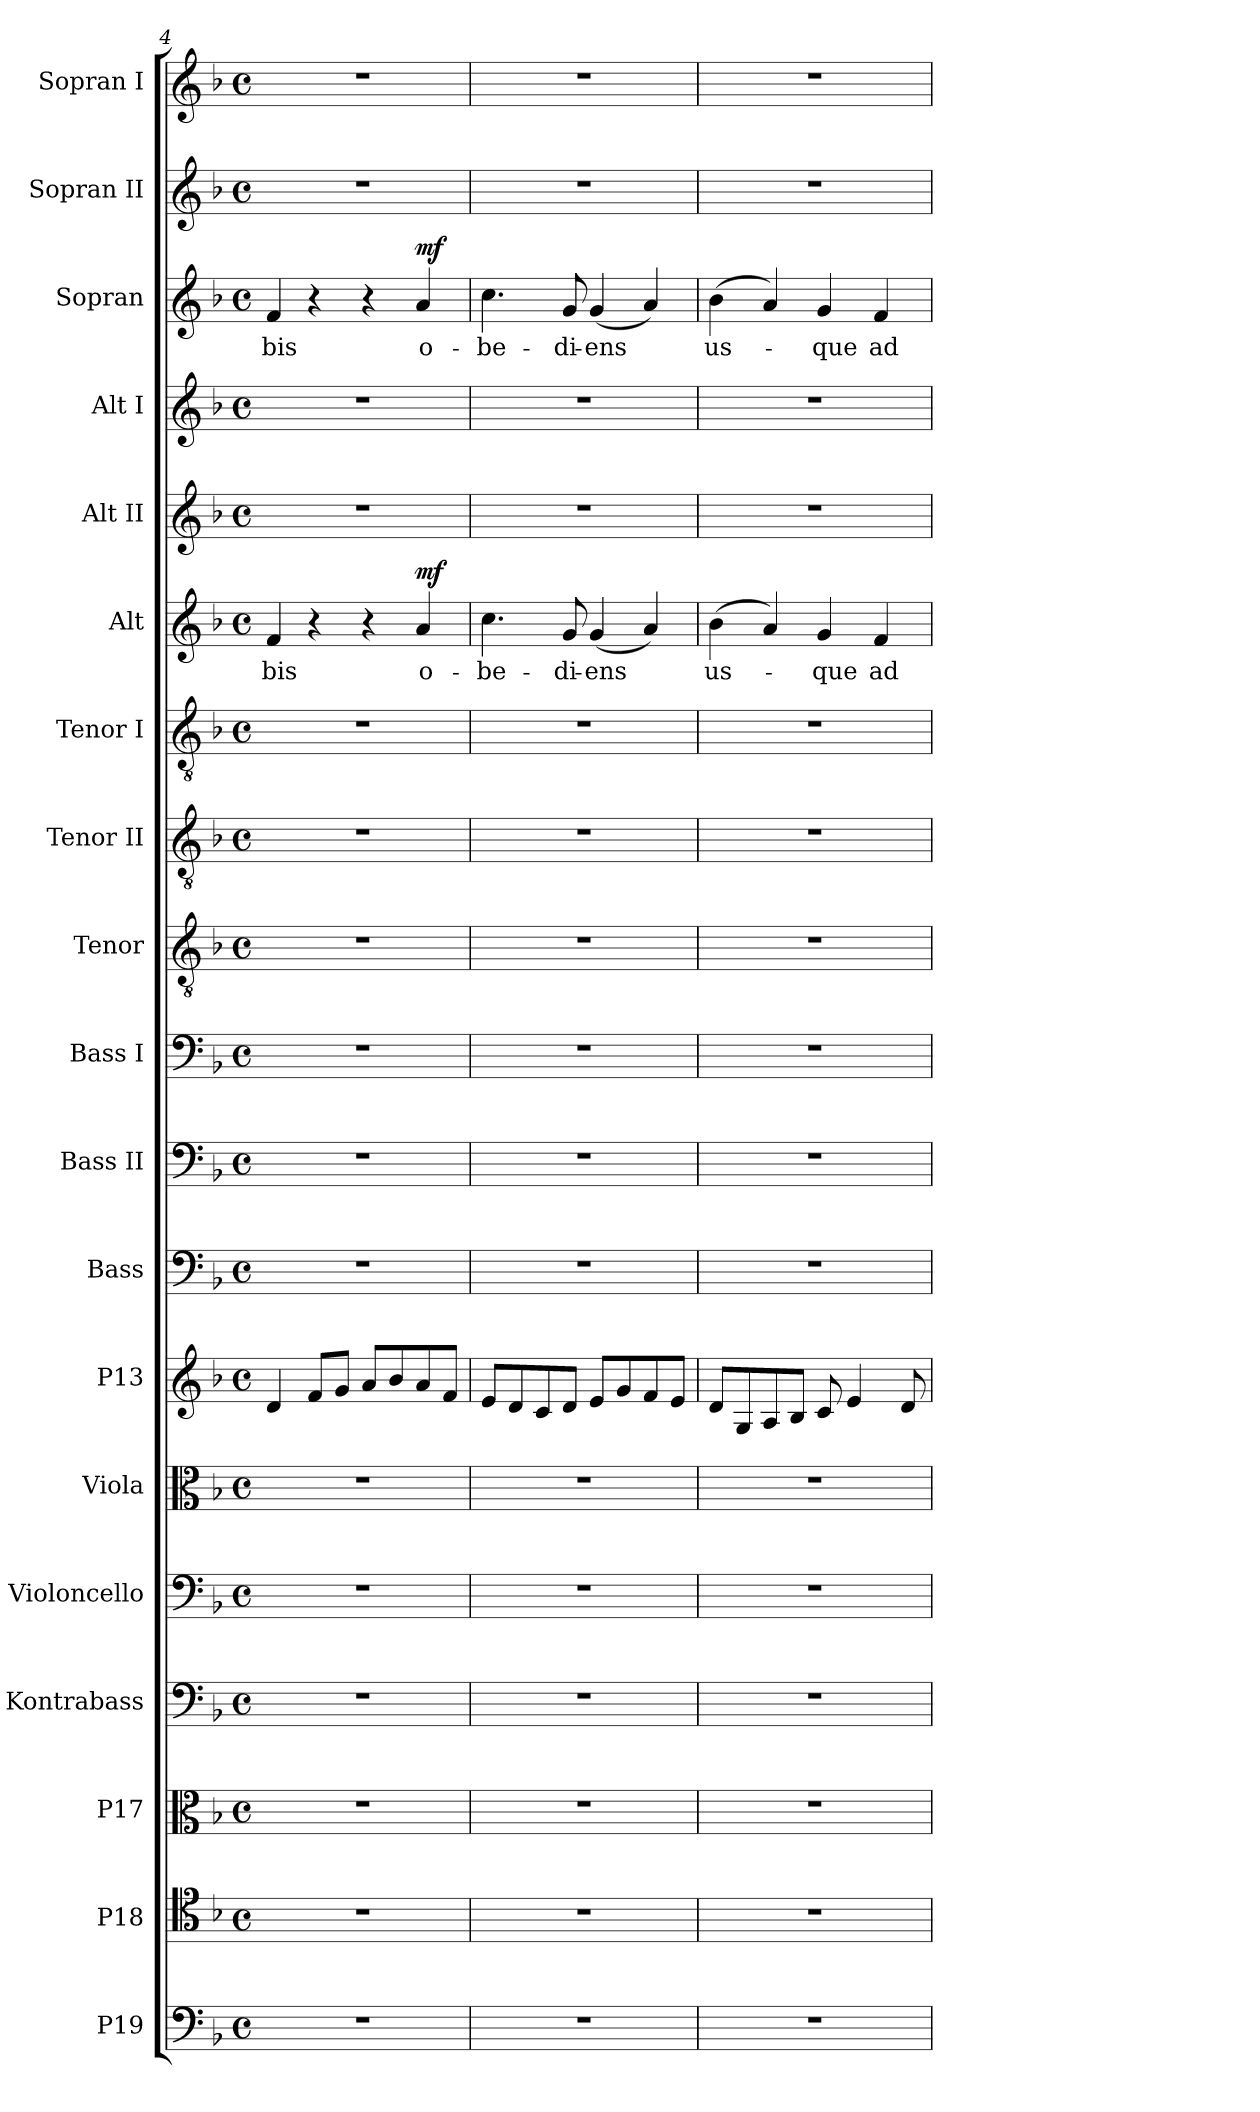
**kern	**kern	**kern	**kern	**kern	**kern	**kern	**kern	**kern	**kern	**kern	**kern	**kern	**kern	**text	**dynam	**kern	**kern	**kern	**text	**dynam	**kern	**kern
*part19	*part18	*part17	*part16	*part15	*part14	*part13	*part12	*part11	*part10	*part9	*part8	*part7	*part6	*part6	*part6	*part5	*part4	*part3	*part3	*part3	*part2	*part1
*staff19	*staff18	*staff17	*staff16	*staff15	*staff14	*staff13	*staff12	*staff11	*staff10	*staff9	*staff8	*staff7	*staff6	*staff6	*staff6	*staff5	*staff4	*staff3	*staff3	*staff3	*staff2	*staff1
*I"P19	*I"P18	*I"P17	*I"Kontrabass	*I"Violoncello	*I"Viola	*I"P13	*I"Bass	*I"Bass II	*I"Bass I	*I"Tenor	*I"Tenor II	*I"Tenor I	*I"Alt	*	*	*I"Alt II	*I"Alt I	*I"Sopran	*	*	*I"Sopran II	*I"Sopran I
*	*	*	*I'Kb.	*I'Vc.	*I'Vla.	*	*I'B.	*I'B.	*I'B.	*I'T.	*I'T.	*I'T.	*I'A.	*	*	*I'A.	*I'A.	*I'S.	*	*	*I'S.	*I'S.
*clefF4	*clefC4	*clefC3	*clefF4	*clefF4	*clefC3	*clefG2	*clefF4	*clefF4	*clefF4	*clefGv2	*clefGv2	*clefGv2	*clefG2	*	*	*clefG2	*clefG2	*clefG2	*	*	*clefG2	*clefG2
*	*	*	*ITrd7c12	*	*	*	*	*	*	*ITrd7c12	*ITrd7c12	*ITrd7c12	*	*	*	*	*	*	*	*	*	*
*k[b-]	*k[b-]	*k[b-]	*k[b-]	*k[b-]	*k[b-]	*k[b-]	*k[b-]	*k[b-]	*k[b-]	*k[b-]	*k[b-]	*k[b-]	*k[b-]	*	*	*k[b-]	*k[b-]	*k[b-]	*	*	*k[b-]	*k[b-]
*F:	*F:	*F:	*F:	*F:	*F:	*F:	*F:	*F:	*F:	*F:	*F:	*F:	*F:	*	*	*F:	*F:	*F:	*	*	*F:	*F:
*M4/4	*M4/4	*M4/4	*M4/4	*M4/4	*M4/4	*M4/4	*M4/4	*M4/4	*M4/4	*M4/4	*M4/4	*M4/4	*M4/4	*	*	*M4/4	*M4/4	*M4/4	*	*	*M4/4	*M4/4
*met(c)	*met(c)	*met(c)	*met(c)	*met(c)	*met(c)	*met(c)	*met(c)	*met(c)	*met(c)	*met(c)	*met(c)	*met(c)	*met(c)	*	*	*met(c)	*met(c)	*met(c)	*	*	*met(c)	*met(c)
=4	=4	=4	=4	=4	=4	=4	=4	=4	=4	=4	=4	=4	=4	=4	=4	=4	=4	=4	=4	=4	=4	=4
!	!	!	!	!	!	!	!	!	!	!	!	!	!	!LO:LY:b:color=#000000	!	!	!	!	!	!	!	!
!	!	!	!	!	!	!	!	!	!	!	!	!	!	!	!	!	!	!	!LO:LY:b:color=#000000	!	!	!
1r	1r	1r	1r	1r	1r	4di/	1r	1r	1r	1r	1r	1r	4fi/	-bis	.	1r	1r	4fi/	-bis	.	1r	1r
.	.	.	.	.	.	8fi/L	.	.	.	.	.	.	4r	.	.	.	.	4r	.	.	.	.
.	.	.	.	.	.	8gi/J	.	.	.	.	.	.	.	.	.	.	.	.	.	.	.	.
.	.	.	.	.	.	8ai/L	.	.	.	.	.	.	4r	.	.	.	.	4r	.	.	.	.
.	.	.	.	.	.	8b-i/	.	.	.	.	.	.	.	.	.	.	.	.	.	.	.	.
!	!	!	!	!	!	!	!	!	!	!	!	!	!	!LO:LY:b:color=#000000	!	!	!	!	!	!	!	!
!	!	!	!	!	!	!	!	!	!	!	!	!	!	!	!	!	!	!	!LO:LY:b:color=#000000	!	!	!
.	.	.	.	.	.	8ai/	.	.	.	.	.	.	4ai/	o-	mf	.	.	4ai/	o-	mf	.	.
.	.	.	.	.	.	8fi/J	.	.	.	.	.	.	.	.	.	.	.	.	.	.	.	.
!!LO:LB:g=z
=5	=5	=5	=5	=5	=5	=5	=5	=5	=5	=5	=5	=5	=5	=5	=5	=5	=5	=5	=5	=5	=5	=5
!	!	!	!	!	!	!	!	!	!	!	!	!	!	!LO:LY:b:color=#000000	!	!	!	!	!	!	!	!
!	!	!	!	!	!	!	!	!	!	!	!	!	!	!	!	!	!	!	!LO:LY:b:color=#000000	!	!	!
1r	1r	1r	1r	1r	1r	8ei/L	1r	1r	1r	1r	1r	1r	4.cci\	-be-	.	1r	1r	4.cci\	-be-	.	1r	1r
.	.	.	.	.	.	8di/	.	.	.	.	.	.	.	.	.	.	.	.	.	.	.	.
.	.	.	.	.	.	8ci/	.	.	.	.	.	.	.	.	.	.	.	.	.	.	.	.
!	!	!	!	!	!	!	!	!	!	!	!	!	!	!LO:LY:b:color=#000000	!	!	!	!	!	!	!	!
!	!	!	!	!	!	!	!	!	!	!	!	!	!	!	!	!	!	!	!LO:LY:b:color=#000000	!	!	!
.	.	.	.	.	.	8di/J	.	.	.	.	.	.	8gi/	-di-	.	.	.	8gi/	-di-	.	.	.
!	!	!	!	!	!	!	!	!	!	!	!	!	!	!LO:LY:b:color=#000000	!	!	!	!	!	!	!	!
!	!	!	!	!	!	!	!	!	!	!	!	!	!	!	!	!	!	!	!LO:LY:b:color=#000000	!	!	!
.	.	.	.	.	.	8ei/L	.	.	.	.	.	.	(4gi/	-ens	.	.	.	(4gi/	-ens	.	.	.
.	.	.	.	.	.	8gi/	.	.	.	.	.	.	.	.	.	.	.	.	.	.	.	.
.	.	.	.	.	.	8fi/	.	.	.	.	.	.	4ai/)	.	.	.	.	4ai/)	.	.	.	.
.	.	.	.	.	.	8ei/J	.	.	.	.	.	.	.	.	.	.	.	.	.	.	.	.
=6	=6	=6	=6	=6	=6	=6	=6	=6	=6	=6	=6	=6	=6	=6	=6	=6	=6	=6	=6	=6	=6	=6
!	!	!	!	!	!	!	!	!	!	!	!	!	!	!LO:LY:b:color=#000000	!	!	!	!	!	!	!	!
!	!	!	!	!	!	!	!	!	!	!	!	!	!	!	!	!	!	!	!LO:LY:b:color=#000000	!	!	!
1r	1r	1r	1r	1r	1r	8di/L	1r	1r	1r	1r	1r	1r	(4b-i\	us-	.	1r	1r	(4b-i\	us-	.	1r	1r
.	.	.	.	.	.	8Gi/	.	.	.	.	.	.	.	.	.	.	.	.	.	.	.	.
.	.	.	.	.	.	8Ai/	.	.	.	.	.	.	4ai/)	.	.	.	.	4ai/)	.	.	.	.
.	.	.	.	.	.	8B-i/J	.	.	.	.	.	.	.	.	.	.	.	.	.	.	.	.
!	!	!	!	!	!	!	!	!	!	!	!	!	!	!LO:LY:b:color=#000000	!	!	!	!	!	!	!	!
!	!	!	!	!	!	!	!	!	!	!	!	!	!	!	!	!	!	!	!LO:LY:b:color=#000000	!	!	!
.	.	.	.	.	.	8ci/	.	.	.	.	.	.	4gi/	-que	.	.	.	4gi/	-que	.	.	.
.	.	.	.	.	.	4ei/	.	.	.	.	.	.	.	.	.	.	.	.	.	.	.	.
!	!	!	!	!	!	!	!	!	!	!	!	!	!	!LO:LY:b:color=#000000	!	!	!	!	!	!	!	!
!	!	!	!	!	!	!	!	!	!	!	!	!	!	!	!	!	!	!	!LO:LY:b:color=#000000	!	!	!
.	.	.	.	.	.	.	.	.	.	.	.	.	4fi/	ad	.	.	.	4fi/	ad	.	.	.
.	.	.	.	.	.	8di/	.	.	.	.	.	.	.	.	.	.	.	.	.	.	.	.
=	=	=	=	=	=	=	=	=	=	=	=	=	=	=	=	=	=	=	=	=	=	=
*-	*-	*-	*-	*-	*-	*-	*-	*-	*-	*-	*-	*-	*-	*-	*-	*-	*-	*-	*-	*-	*-	*-
